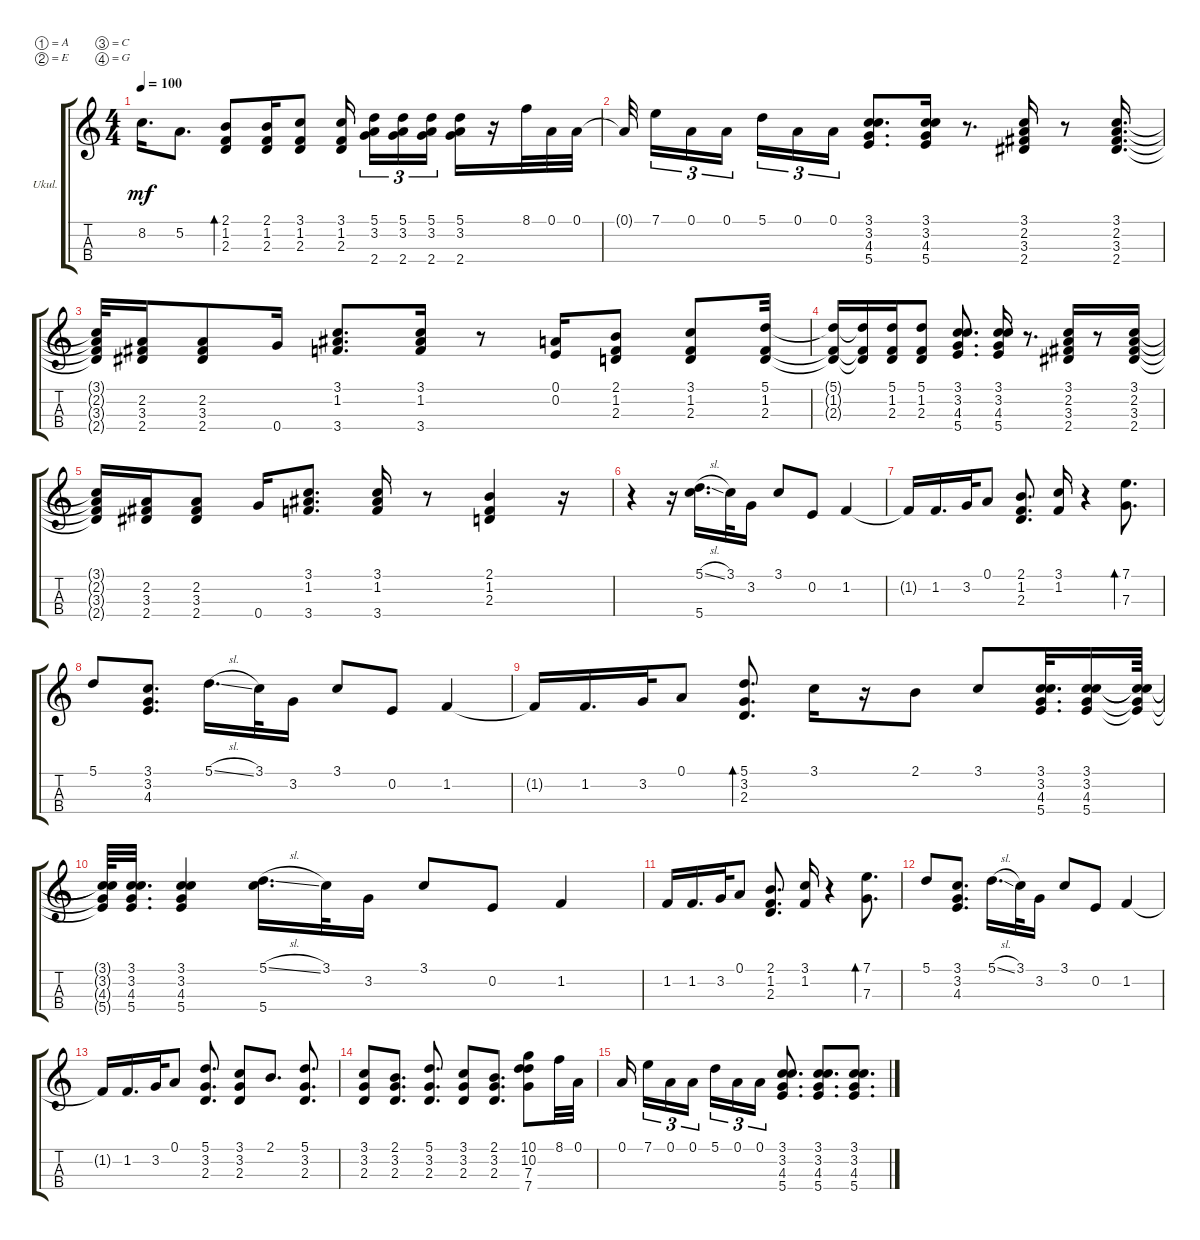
\defaultSystemsLayout 4
\bracketExtendMode groupsimilarinstruments
\firstSystemTrackNameOrientation horizontal
\otherSystemsTrackNameOrientation horizontal
\track ("Ukulele" "Ukul.") {instrument shamisen}
\staff {score tabs}
\tuning (A4 E4 C4 G4)
\ts (4 4)
\tempo 100
\clef g2
\scale
0.333333
\ks c
8.2{t}.16{d dy mf} 5.2.8{d} (2.1 1.2 2.3).8{bd 48} (2.3 1.2 2.1).16 (2.3 1.2 3.1).8 (2.3 3.1 1.2).16 (5.1 2.4 3.2).16{tu (3 2)} (2.4 3.2 5.1).16{tu (3 2)} (2.4 3.2 5.1).16{tu (3 2)} (2.4 3.2 5.1).16 r.16 8.1.32 0.1.32 0.1.32 |
\scale
0.333333 0.1{t}.32 7.1.16{tu (3 2)} 0.1.16{tu (3 2)} 0.1.16{tu (3 2)} 5.1.16{tu (3 2)} 0.1.16{tu (3 2)} 0.1.16{tu (3 2)} (3.1 3.2 4.3 5.4).8{d} (3.1 3.2 4.3 5.4).16 r.8{d} (2.4 3.1 2.2 3.3).16 r.8 (3.1 2.2 2.4 3.3).16{d} |
\scale
0.333333 (3.1{t} 2.2{t} 2.4{t} 3.3{t}).32 (2.2 3.3 2.4).16 (2.2 3.3 2.4).8 0.4.16 (3.1 1.2 3.4).8{d} (3.1 1.2 3.4).16 r.8 (0.1 0.2).16 (2.1 2.3 1.2).8 (2.3 1.2 3.1).8 (5.1 1.2 2.3).32 |
\scale
0.333333 (5.1{t} 1.2{t} 2.3{t}).16 (5.1{t} 1.2{t} 2.3{t}).16 (5.1 1.2 2.3).16 (5.1 1.2 2.3).8 (3.1 3.2 4.3 5.4).8{d} (3.1 3.2 4.3 5.4).16 r.8{d} (2.4 3.1 2.2 3.3).16 r.8 (3.1 2.2 2.4 3.3).16 |
\scale
0.333333 (3.1{t} 2.2{t} 2.4{t} 3.3{t}).16 (2.2 3.3 2.4).16 (2.2 3.3 2.4).8 0.4.16 (3.1 1.2 3.4).8{d} (3.1 1.2 3.4).16 r.8 (2.1 2.3 1.2).4 r.16 |
\scale
0.333333 r.4 r.16 (5.1{sl} 5.4).16{d} 3.1.32 3.2.16 3.1.8 0.2.8 1.2.4 |
\scale
0.333333 1.2{t}.16 1.2.16{d} 3.2.32 0.1.8 (2.1 1.2 2.3).8{d} (3.1 1.2).16 r.4 (7.1 7.3).8{d bd 67} |
\scale
0.333333 5.1.8 (3.1 3.2 4.3).8{d} 5.1{sl}.16{d} 3.1.32 3.2.16 3.1.8 0.2.8 1.2.4 |
\scale
0.333333 1.2{t}.16 1.2.16{d} 3.2.32 0.1.8 (5.1 2.3 3.2).8{d bd 106} 3.1.16 r.16 2.1.8 3.1.8 (3.1 5.4 4.3 3.2).32{d} (3.1 3.2 4.3 5.4).16 (3.1{t} 3.2{t} 4.3{t} 5.4{t}).64 |
\scale
0.333333 (3.1{t} 3.2{t} 4.3{t} 5.4{t}).64 (3.1 3.2 4.3 5.4).32{d} (3.1 3.2 4.3 5.4).4 (5.1{sl} 5.4).16{d} 3.1.32 3.2.16 3.1.8 0.2.8 1.2.4 |
\scale
0.333333 1.2.16 1.2.16{d} 3.2.32 0.1.8 (2.1 1.2 2.3).8{d} (3.1 1.2).16 r.4 (7.1 7.3).8{d bd 67} |
\scale
0.333333 5.1.8 (3.1 3.2 4.3).8{d} 5.1{sl}.16{d} 3.1.32 3.2.16 3.1.8 0.2.8 1.2.4 |
\scale
0.333333 1.2{t}.16 1.2.16{d} 3.2.32 0.1.8 (2.3 3.2 5.1).8{d} (2.3 3.2 3.1).8 2.1.8{d} (2.3 3.2 5.1).8{d} |
\scale
0.333333 (2.3 3.2 3.1).8 (2.3 3.2 2.1).8{d} (2.3 3.2 5.1).8{d} (2.3 3.2 3.1).8 (2.3 3.2 2.1).8{d} (10.1 7.4 7.3 10.2).8 8.1.32 0.1.32 |
\scale
0.333333 0.1.16 7.1.16{tu (3 2)} 0.1.16{tu (3 2)} 0.1.16{tu (3 2)} 5.1.16{tu (3 2)} 0.1.16{tu (3 2)} 0.1.16{tu (3 2)} (3.1 5.4 3.2 4.3).8{d} (5.4 3.1 3.2 4.3).8{d} (3.1 3.2 4.3 5.4).8{d}
